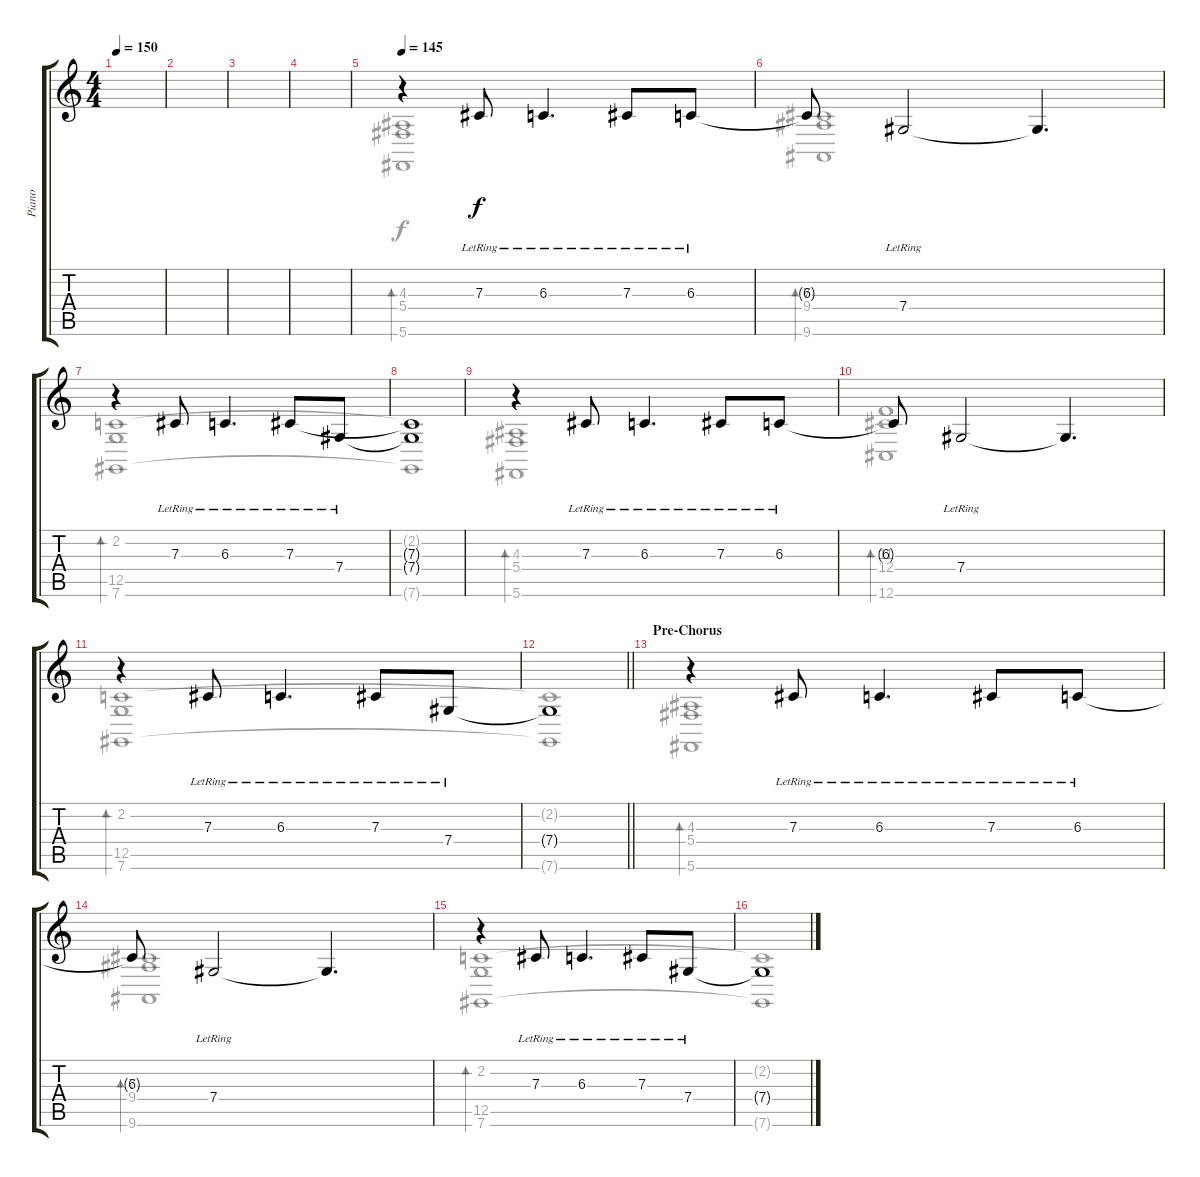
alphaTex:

\track ("Piano" "Piano") {instrument electricgrandpiano}
\staff {score tabs}
\tuning (Eb4 Bb3 Gb3 Db3 Ab2 Db2) {hide}
\voice
\ts (4 4)
\tempo 150
\clef g2
\ks c
|
|
|
|
\tempo 145
r.4 7.3{lr}.8 6.3{lr}.4{d} 7.3{lr}.8 6.3{lr}.8 |
6.3{t}.8 7.4{lr}.2 7.4{t}.4{d} |
r.4 7.3{lr}.8 6.3{lr}.4{d} 7.3{lr}.8 7.4{lr}.8 |
(7.3{t} 7.4{t}).1 |
r.4 7.3{lr}.8 6.3{lr}.4{d} 7.3{lr}.8 6.3{lr}.8 |
6.3{t}.8 7.4{lr}.2 7.4{t}.4{d} |
r.4 7.3{lr}.8 6.3{lr}.4{d} 7.3{lr}.8 7.4{lr}.8 |
\barLineRight lightlight
7.4{t}.1 |
\section ("" "Pre-Chorus")
r.4 7.3{lr}.8 6.3{lr}.4{d} 7.3{lr}.8 6.3{lr}.8 |
6.3{t}.8 7.4{lr}.2 7.4{t}.4{d} |
r.4 7.3{lr}.8 6.3{lr}.4{d} 7.3{lr}.8 7.4{lr}.8 |
7.4{t}.1
\voice
\clef g2
\ottava regular
\simile none
\ks c
|
|
|
|
(4.3 5.4 5.6).1{bd 240} |
(7.3 9.4 9.6).1{bd 240} |
(2.2 12.5 7.6).1{bd 240} |
(2.2{t} 7.6{t}).1 |
(4.3 5.4 5.6).1{bd 240} |
(11.3 12.4 12.6).1{bd 240} |
(2.2 12.5 7.6).1{bd 240} |
\barLineRight lightlight
(2.2{t} 7.6{t}).1 |
(4.3 5.4 5.6).1{bd 240} |
(7.3 9.4 9.6).1{bd 240} |
(2.2 12.5 7.6).1{bd 240} |
(2.2{t} 7.6{t}).1
